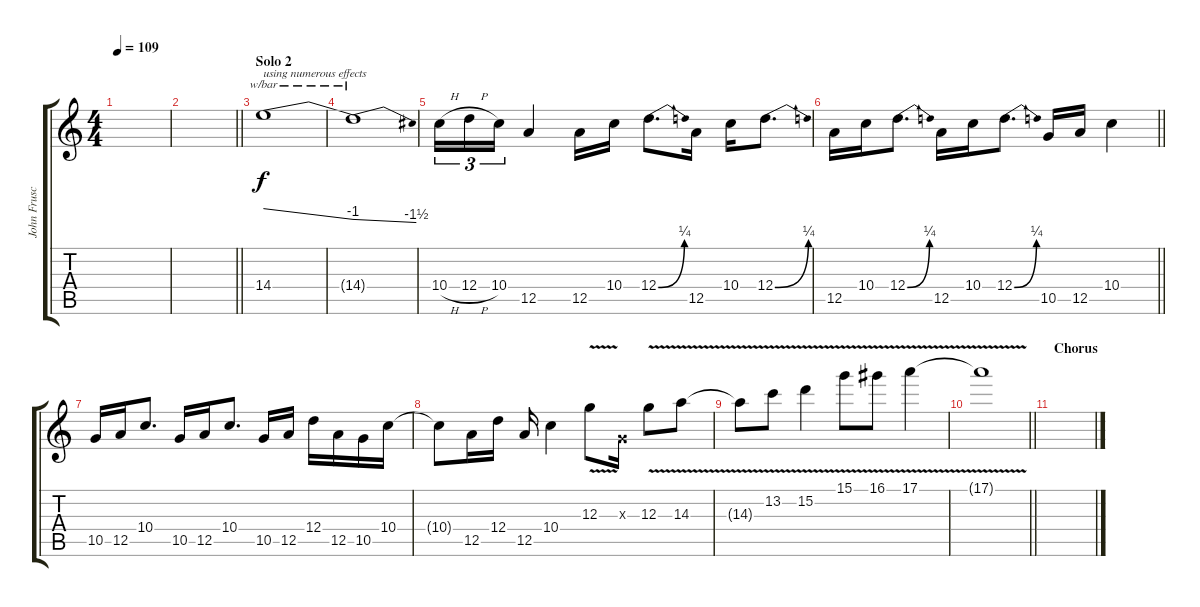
\track ("John Frusciante (solo)" "John Frusc") {instrument distortionguitar}
\staff {score tabs}
\tuning (E4 B3 G3 D3 A2 E2) {hide}
\ts (4 4)
\tempo 109
\clef g2
\ks c
|
\barLineRight lightlight
|
\section ("" "Solo 2")
14.4.1{tbe (dive default 0 0 60 -4) txt "using numerous effects"} |
14.4{t}.1{tbe (dive default 0 -4 60 -6)} |
10.4{h}.16{tu (3 2)} 12.4{h}.16{tu (3 2)} 10.4.16{tu (3 2)} 12.5.4 12.5.16 10.4.16 12.4{be (bend 0 0 60 1)}.8{d} 12.5.16 10.4.16 12.4{be (bend 0 0 60 1)}.8{d} |
\barLineRight lightlight
12.5.16 10.4.16 12.4{be (bend 0 0 60 1)}.8{d} 12.5.16 10.4.16 12.4{be (bend 0 0 60 1)}.8{d} 10.5.16 12.5.16 10.4.4 |
10.5.16 12.5.16 10.4.8{d} 10.5.16 12.5.16 10.4.8{d} 10.5.16 12.5.16 12.4.16 12.5.16 10.5.16 10.4.16 |
10.4{t}.8 12.5.16 12.4.16 12.5.16 10.4.4 12.3{v}.8 0.3{x}.16 12.3{v}.8 14.3{v}.8 |
14.3{t}.8 13.2{v}.8 15.2{v}.4 15.1{v}.8 16.1{v}.8 17.1{v}.4 |
\barLineRight lightlight
17.1{v t}.1 |
\section ("" "Chorus")
